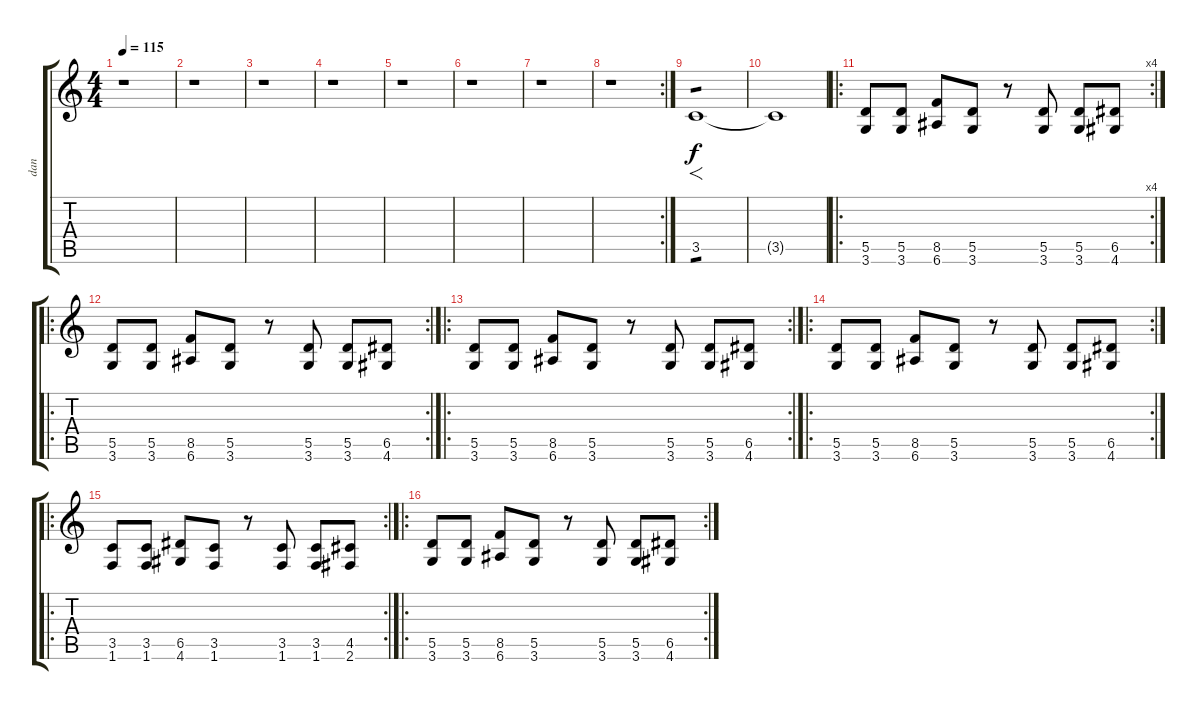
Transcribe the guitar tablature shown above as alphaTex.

\track ("dan" "dan") {instrument distortionguitar}
\staff {score tabs}
\tuning (E4 B3 G3 D3 A2 E2) {hide}
\ts (4 4)
\tempo 115
\clef g2
\ks c
r.1{dy f} |
r.1 |
r.1 |
r.1 |
r.1 |
r.1 |
r.1 |
\rc 2
r.1 |
3.5.1{f tp 1} |
3.5{t}.1 |
\ro
\rc 4
(5.5 3.6).8 (5.5 3.6).8 (8.5 6.6).8 (5.5 3.6).8 r.8 (5.5 3.6).8 (5.5 3.6).8 (6.5 4.6).8 |
\ro
\rc 2
(5.5 3.6).8 (5.5 3.6).8 (8.5 6.6).8 (5.5 3.6).8 r.8 (5.5 3.6).8 (5.5 3.6).8 (6.5 4.6).8 |
\ro
\rc 2
(5.5 3.6).8 (5.5 3.6).8 (8.5 6.6).8 (5.5 3.6).8 r.8 (5.5 3.6).8 (5.5 3.6).8 (6.5 4.6).8 |
\ro
\rc 2
(5.5 3.6).8 (5.5 3.6).8 (8.5 6.6).8 (5.5 3.6).8 r.8 (5.5 3.6).8 (5.5 3.6).8 (6.5 4.6).8 |
\ro
\rc 2
(3.5 1.6).8 (3.5 1.6).8 (6.5 4.6).8 (3.5 1.6).8 r.8 (3.5 1.6).8 (3.5 1.6).8 (4.5 2.6).8 |
\ro
\rc 2
(5.5 3.6).8 (5.5 3.6).8 (8.5 6.6).8 (5.5 3.6).8 r.8 (5.5 3.6).8 (5.5 3.6).8 (6.5 4.6).8
